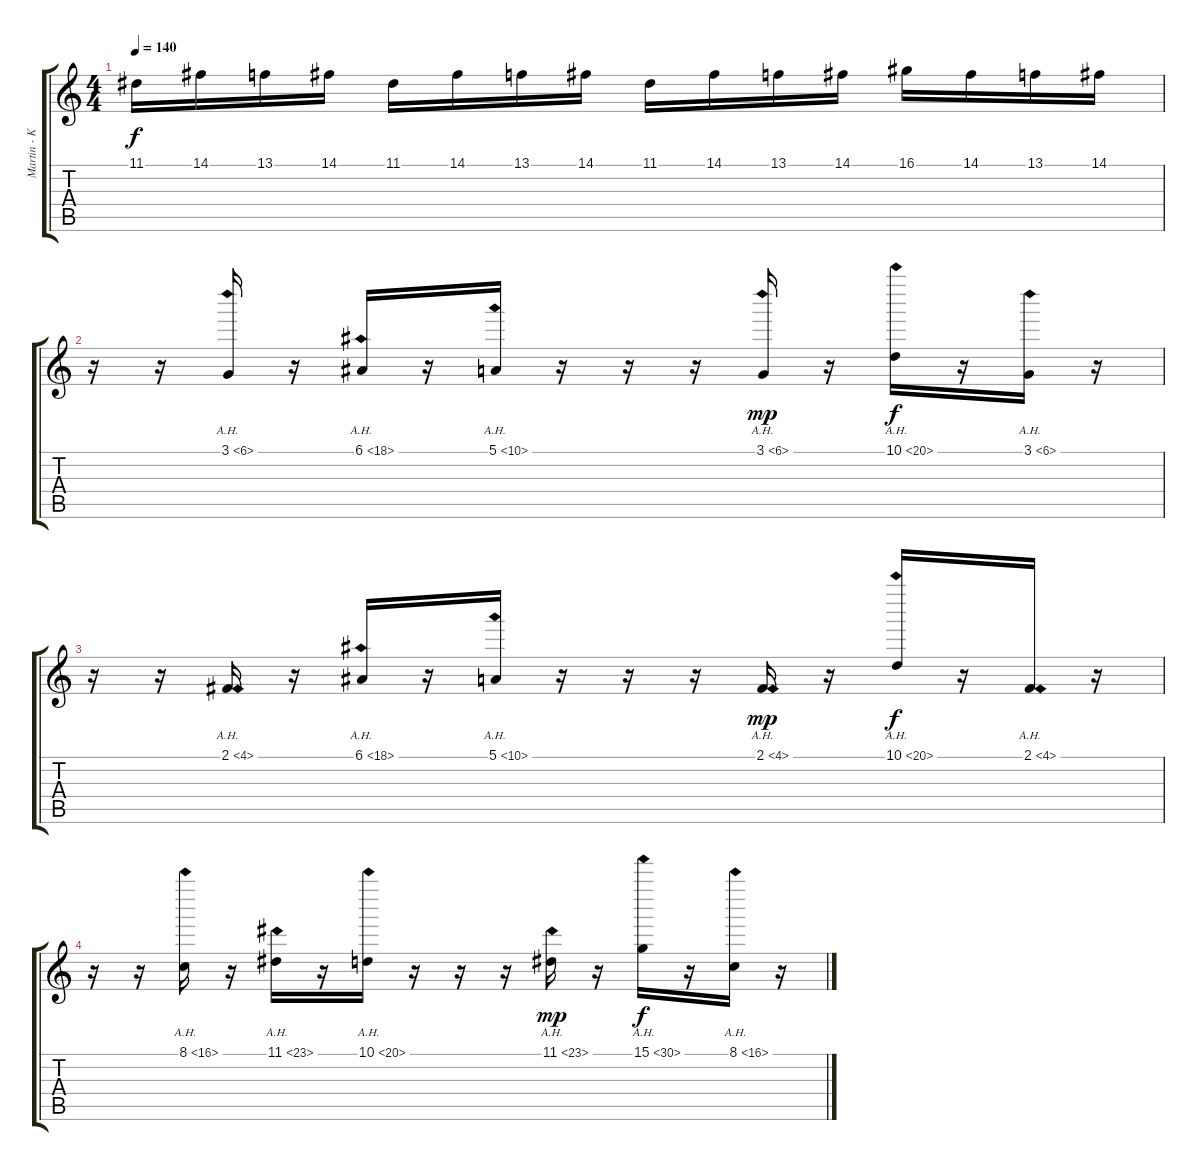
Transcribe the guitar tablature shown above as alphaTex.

\track ("Martin - Keyboard2" "Martin - K") {instrument choiraahs}
\staff {score tabs}
\tuning (E4 B3 G3 D3 A2 E2) {hide}
\ts (4 4)
\tempo 140
\clef g2
\ks c
11.1.16{dy f} 14.1.16 13.1.16 14.1.16 11.1.16 14.1.16 13.1.16 14.1.16 11.1.16 14.1.16 13.1.16 14.1.16 16.1.16 14.1.16 13.1.16 14.1.16 |
r.16{volume 15 instrument stringensemble1} r.16 3.1{ah 3}.16 r.16 6.1{ah 12}.16 r.16 5.1{ah 5}.16 r.16 r.16 r.16 3.1{ah 3}.16{dy mp} r.16 10.1{ah 10}.16{dy f} r.16 3.1{ah 3}.16 r.16 |
r.16{instrument stringensemble1} r.16 2.1{ah 2}.16 r.16 6.1{ah 12}.16 r.16 5.1{ah 5}.16 r.16 r.16 r.16 2.1{ah 2}.16{dy mp} r.16 10.1{ah 10}.16{dy f} r.16 2.1{ah 2}.16 r.16 |
r.16{instrument stringensemble1} r.16 8.1{ah 8}.16 r.16 11.1{ah 12}.16 r.16 10.1{ah 10}.16 r.16 r.16 r.16 11.1{ah 12}.16{dy mp} r.16 15.1{ah 15}.16{dy f} r.16 8.1{ah 8}.16 r.16
